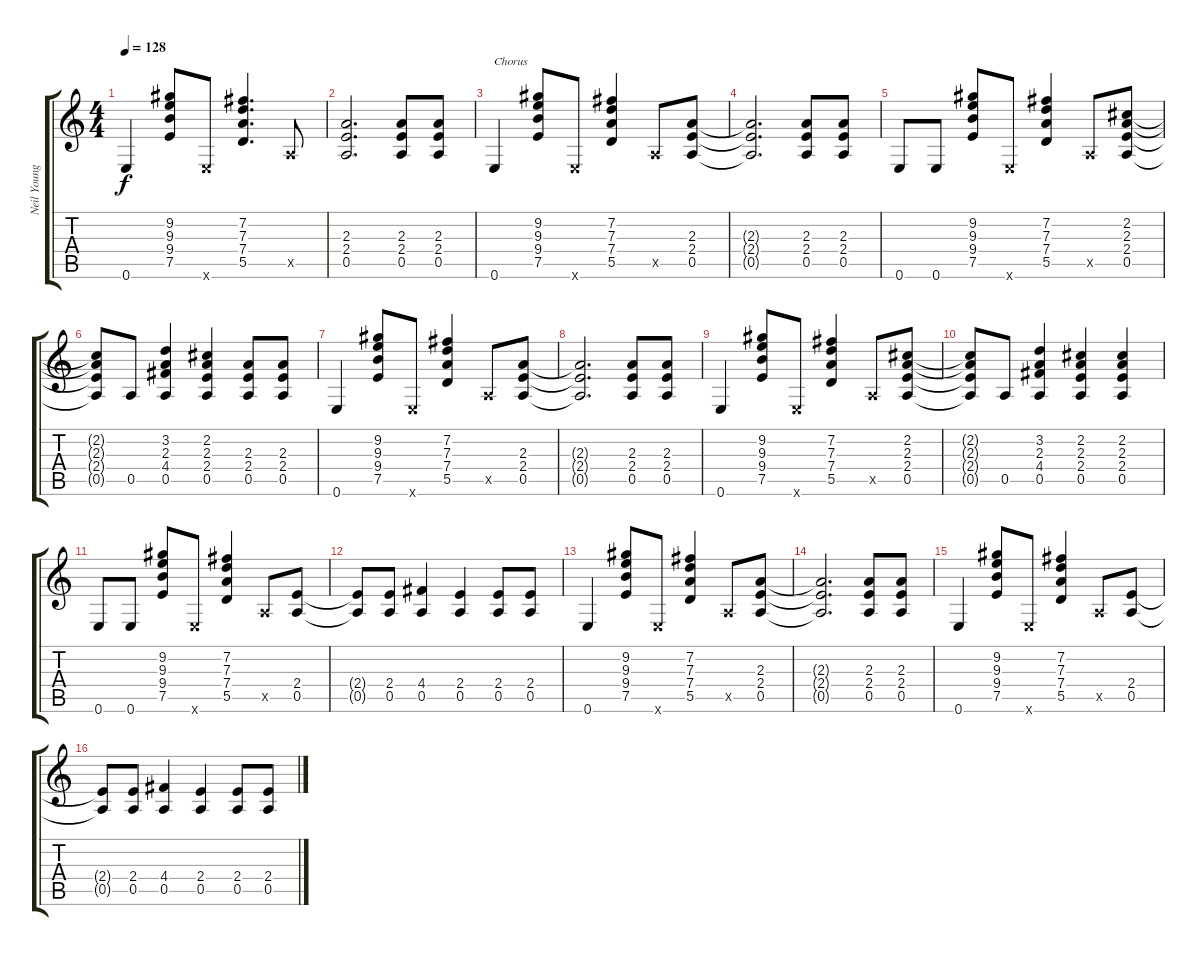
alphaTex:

\track ("Neil Young Gtr 1 Rhythm" "Neil Young") {instrument overdrivenguitar}
\staff {score tabs}
\tuning (E4 B3 G3 D3 A2 E2) {hide}
\ts (4 4)
\tempo 128
\clef g2
\ks c
0.6.4{dy f} (9.2 9.3 9.4 7.5).8 0.6{x}.8 (7.2 7.3 7.4 5.5).4{d} 0.5{x}.8 |
(2.3 2.4 0.5).2{d} (2.3 2.4 0.5).8 (2.3 2.4 0.5).8 |
0.6.4{txt "Chorus"} (9.2 9.3 9.4 7.5).8 0.6{x}.8 (7.2 7.3 7.4 5.5).4 0.5{x}.8 (2.3 2.4 0.5).8 |
(2.3{t} 2.4{t} 0.5{t}).2{d} (2.3 2.4 0.5).8 (2.3 2.4 0.5).8 |
0.6.8 0.6.8 (9.2 9.3 9.4 7.5).8 0.6{x}.8 (7.2 7.3 7.4 5.5).4 0.5{x}.8 (2.2 2.3 2.4 0.5).8 |
(2.2{t} 2.3{t} 2.4{t} 0.5{t}).8 0.5.8 (3.2 2.3 4.4 0.5).4 (2.2 2.3 2.4 0.5).4 (2.3 2.4 0.5).8 (2.3 2.4 0.5).8 |
0.6.4 (9.2 9.3 9.4 7.5).8 0.6{x}.8 (7.2 7.3 7.4 5.5).4 0.5{x}.8 (2.3 2.4 0.5).8 |
(2.3{t} 2.4{t} 0.5{t}).2{d} (2.3 2.4 0.5).8 (2.3 2.4 0.5).8 |
0.6.4 (9.2 9.3 9.4 7.5).8 0.6{x}.8 (7.2 7.3 7.4 5.5).4 0.5{x}.8 (2.2 2.3 2.4 0.5).8 |
(2.2{t} 2.3{t} 2.4{t} 0.5{t}).8 0.5.8 (3.2 2.3 4.4 0.5).4 (2.2 2.3 2.4 0.5).4 (2.2 2.3 2.4 0.5).4 |
0.6.8 0.6.8 (9.2 9.3 9.4 7.5).8 0.6{x}.8 (7.2 7.3 7.4 5.5).4 0.5{x}.8 (2.4 0.5).8 |
(2.4{t} 0.5{t}).8 (2.4 0.5).8 (4.4 0.5).4 (2.4 0.5).4 (2.4 0.5).8 (2.4 0.5).8 |
0.6.4 (9.2 9.3 9.4 7.5).8 0.6{x}.8 (7.2 7.3 7.4 5.5).4 0.5{x}.8 (2.3 2.4 0.5).8 |
(2.3{t} 2.4{t} 0.5{t}).2{d} (2.3 2.4 0.5).8 (2.3 2.4 0.5).8 |
0.6.4 (9.2 9.3 9.4 7.5).8 0.6{x}.8 (7.2 7.3 7.4 5.5).4 0.5{x}.8 (2.4 0.5).8 |
(2.4{t} 0.5{t}).8 (2.4 0.5).8 (4.4 0.5).4 (2.4 0.5).4 (2.4 0.5).8 (2.4 0.5).8
